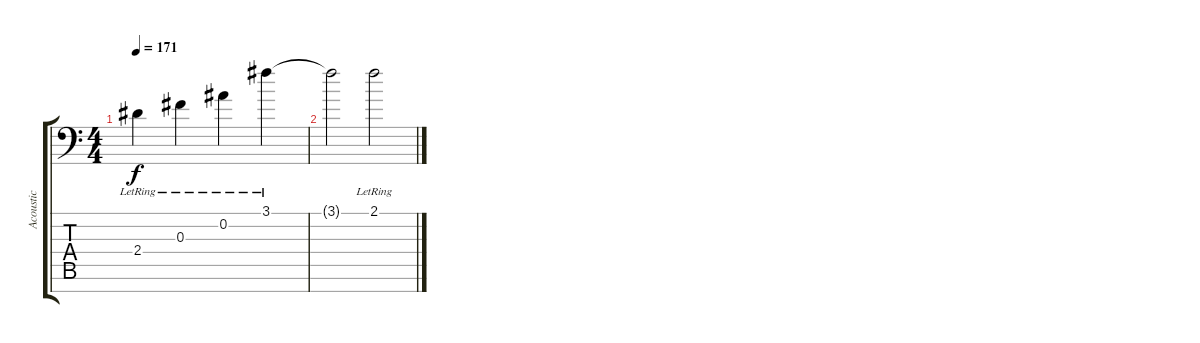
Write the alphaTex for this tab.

\track ("Acoustic" "Acoustic") {instrument electricguitarjazz}
\staff {score tabs}
\tuning (Eb4 Bb3 Gb3 Db3 Ab2 Eb2 Bb1) {hide}
\ts (4 4)
\tempo 171
\clef f4
\ks c
2.4{lr}.4{dy f} 0.3{lr}.4 0.2{lr}.4 3.1{lr}.4 |
3.1{t}.2 2.1{lr}.2
